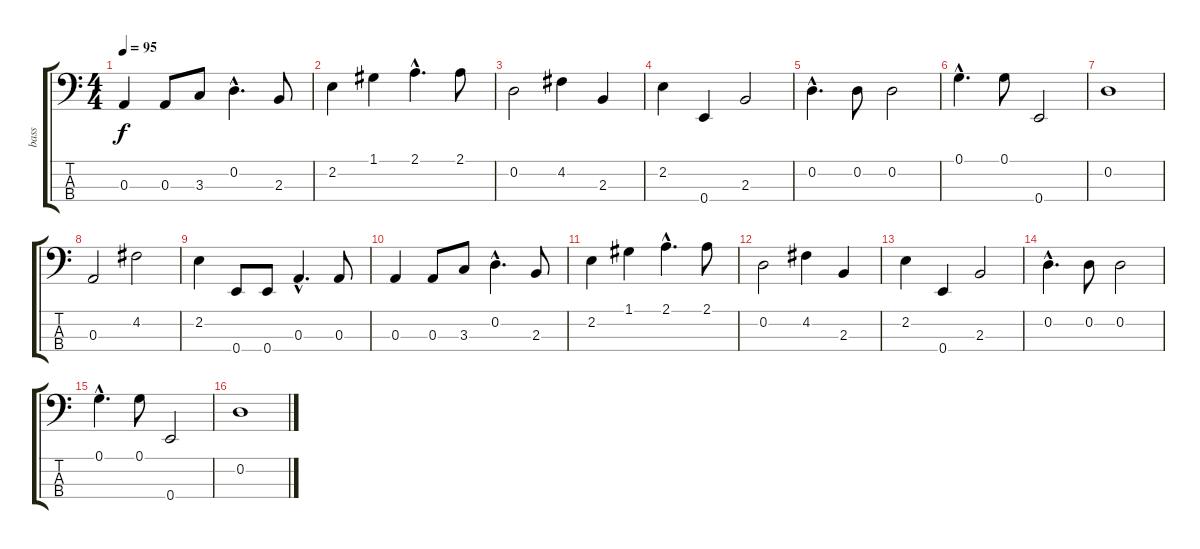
\track ("bass" "bass") {instrument electricbassfinger}
\staff {score tabs}
\tuning (G2 D2 A1 E1) {hide}
\ts (4 4)
\tempo 95
\clef f4
\ks c
0.3.4{dy f} 0.3.8 3.3.8 0.2{hac}.4{d} 2.3.8 |
2.2.4 1.1.4 2.1{hac}.4{d} 2.1.8 |
0.2.2 4.2.4 2.3.4 |
2.2.4 0.4.4 2.3.2 |
0.2{hac}.4{d} 0.2.8 0.2.2 |
0.1{hac}.4{d} 0.1.8 0.4.2 |
0.2.1 |
0.3.2 4.2.2 |
2.2.4 0.4.8 0.4.8 0.3{hac}.4{d} 0.3.8 |
0.3.4 0.3.8 3.3.8 0.2{hac}.4{d} 2.3.8 |
2.2.4 1.1.4 2.1{hac}.4{d} 2.1.8 |
0.2.2 4.2.4 2.3.4 |
2.2.4 0.4.4 2.3.2 |
0.2{hac}.4{d} 0.2.8 0.2.2 |
0.1{hac}.4{d} 0.1.8 0.4.2 |
0.2.1
